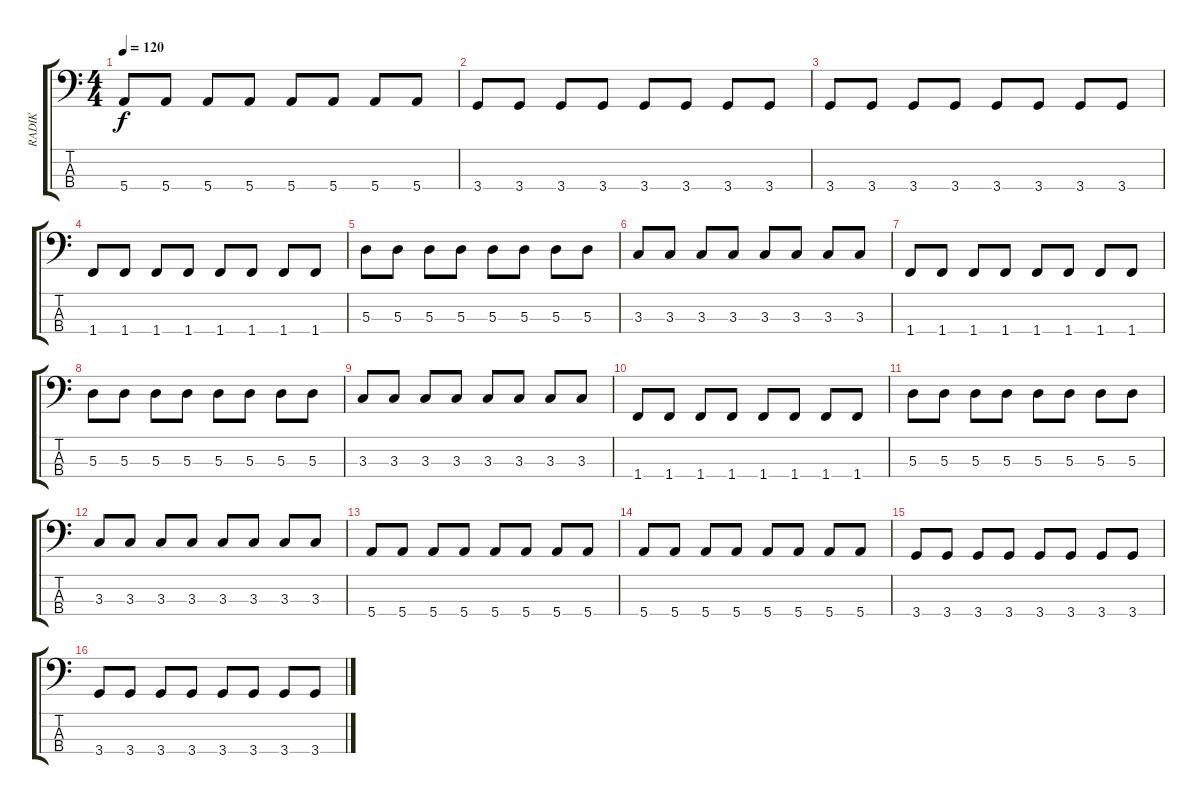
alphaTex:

\track ("RADIK" "RADIK") {instrument electricbasspick}
\staff {score tabs}
\tuning (G2 D2 A1 E1) {hide}
\ts (4 4)
\tempo 120
\clef f4
\ks c
5.4.8{dy f} 5.4.8 5.4.8 5.4.8 5.4.8 5.4.8 5.4.8 5.4.8 |
3.4.8 3.4.8 3.4.8 3.4.8 3.4.8 3.4.8 3.4.8 3.4.8 |
3.4.8 3.4.8 3.4.8 3.4.8 3.4.8 3.4.8 3.4.8 3.4.8 |
1.4.8 1.4.8 1.4.8 1.4.8 1.4.8 1.4.8 1.4.8 1.4.8 |
5.3.8 5.3.8 5.3.8 5.3.8 5.3.8 5.3.8 5.3.8 5.3.8 |
3.3.8 3.3.8 3.3.8 3.3.8 3.3.8 3.3.8 3.3.8 3.3.8 |
1.4.8 1.4.8 1.4.8 1.4.8 1.4.8 1.4.8 1.4.8 1.4.8 |
5.3.8 5.3.8 5.3.8 5.3.8 5.3.8 5.3.8 5.3.8 5.3.8 |
3.3.8 3.3.8 3.3.8 3.3.8 3.3.8 3.3.8 3.3.8 3.3.8 |
1.4.8 1.4.8 1.4.8 1.4.8 1.4.8 1.4.8 1.4.8 1.4.8 |
5.3.8 5.3.8 5.3.8 5.3.8 5.3.8 5.3.8 5.3.8 5.3.8 |
3.3.8 3.3.8 3.3.8 3.3.8 3.3.8 3.3.8 3.3.8 3.3.8 |
5.4.8 5.4.8 5.4.8 5.4.8 5.4.8 5.4.8 5.4.8 5.4.8 |
5.4.8 5.4.8 5.4.8 5.4.8 5.4.8 5.4.8 5.4.8 5.4.8 |
3.4.8 3.4.8 3.4.8 3.4.8 3.4.8 3.4.8 3.4.8 3.4.8 |
3.4.8 3.4.8 3.4.8 3.4.8 3.4.8 3.4.8 3.4.8 3.4.8
